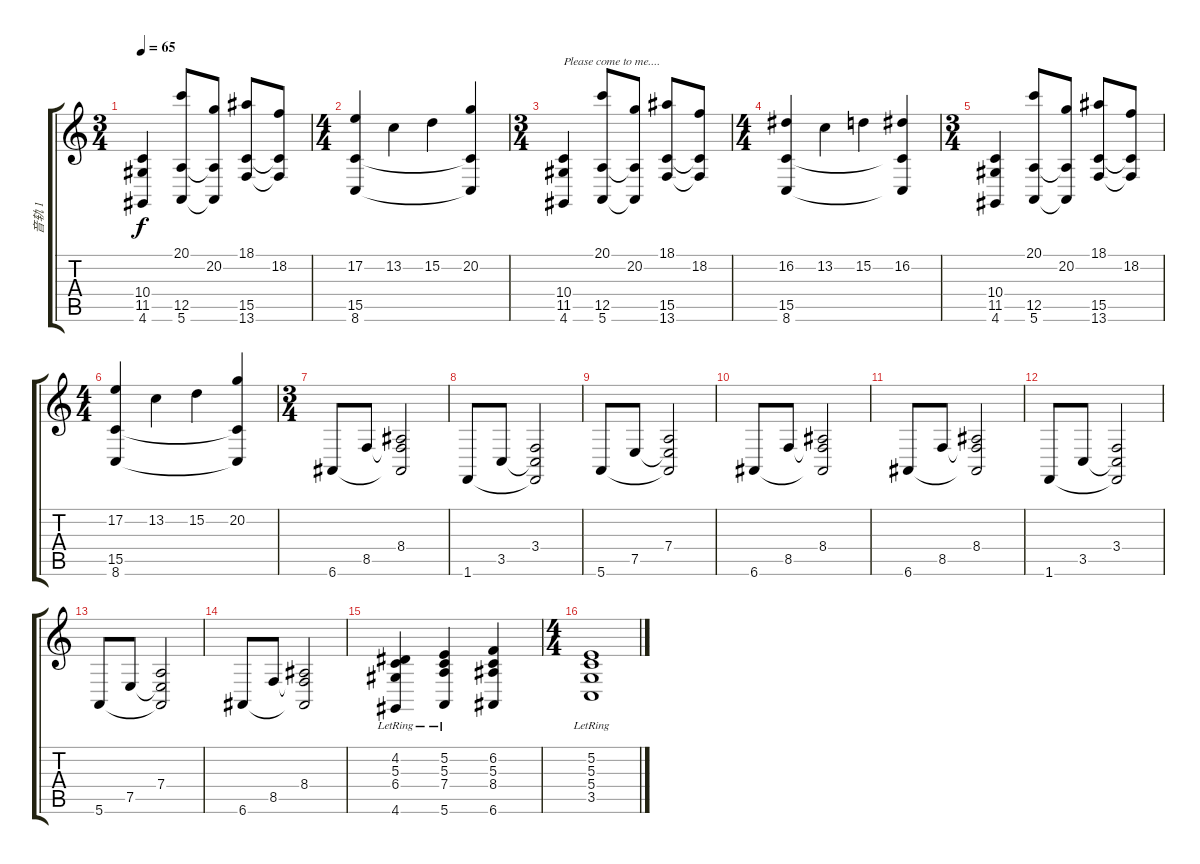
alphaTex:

\track ("音轨 1" "音轨 1") {instrument acousticgrandpiano}
\staff {score tabs}
\tuning (E4 B3 G3 D3 A2 E2) {hide}
\ts (3 4)
\tempo 65
\clef g2
\ks c
(10.4 11.5 4.6).4{dy f} (20.1 12.5 5.6).8 (20.2 12.5{t} 5.6{t}).8 (18.1 15.5 13.6).8 (18.2 15.5{t} 13.6{t}).8 |
\ts (4 4)
(17.2 15.5 8.6).4 13.2.4 15.2.4 (20.2 15.5{t} 8.6{t}).4 |
\ts (3 4)
(10.4 11.5 4.6).4{txt "Please come to me...."} (20.1 12.5 5.6).8 (20.2 12.5{t} 5.6{t}).8 (18.1 15.5 13.6).8 (18.2 15.5{t} 13.6{t}).8 |
\ts (4 4)
(16.2 15.5 8.6).4 13.2.4 15.2.4 (16.2 15.5{t} 8.6{t}).4 |
\ts (3 4)
(10.4 11.5 4.6).4 (20.1 12.5 5.6).8 (20.2 12.5{t} 5.6{t}).8 (18.1 15.5 13.6).8 (18.2 15.5{t} 13.6{t}).8 |
\ts (4 4)
(17.2 15.5 8.6).4 13.2.4 15.2.4 (20.2 15.5{t} 8.6{t}).4 |
\ts (3 4)
6.6.8 8.5.8 (8.4 8.5{t} 6.6{t}).2 |
1.6.8 3.5.8 (3.4 3.5{t} 1.6{t}).2 |
5.6.8 7.5.8 (7.4 7.5{t} 5.6{t}).2 |
6.6.8 8.5.8 (8.4 8.5{t} 6.6{t}).2 |
6.6.8 8.5.8 (8.4 8.5{t} 6.6{t}).2 |
1.6.8 3.5.8 (3.4 3.5{t} 1.6{t}).2 |
5.6.8 7.5.8 (7.4 7.5{t} 5.6{t}).2 |
6.6.8 8.5.8 (8.4 8.5{t} 6.6{t}).2 |
(4.2 5.3{lr} 6.4{lr} 4.6).4 (5.2 5.3{lr} 7.4{lr} 5.6).4 (6.2 5.3 8.4 6.6).4 |
\ts (4 4)
(5.2 5.3{lr} 5.4 3.5{lr}).1
